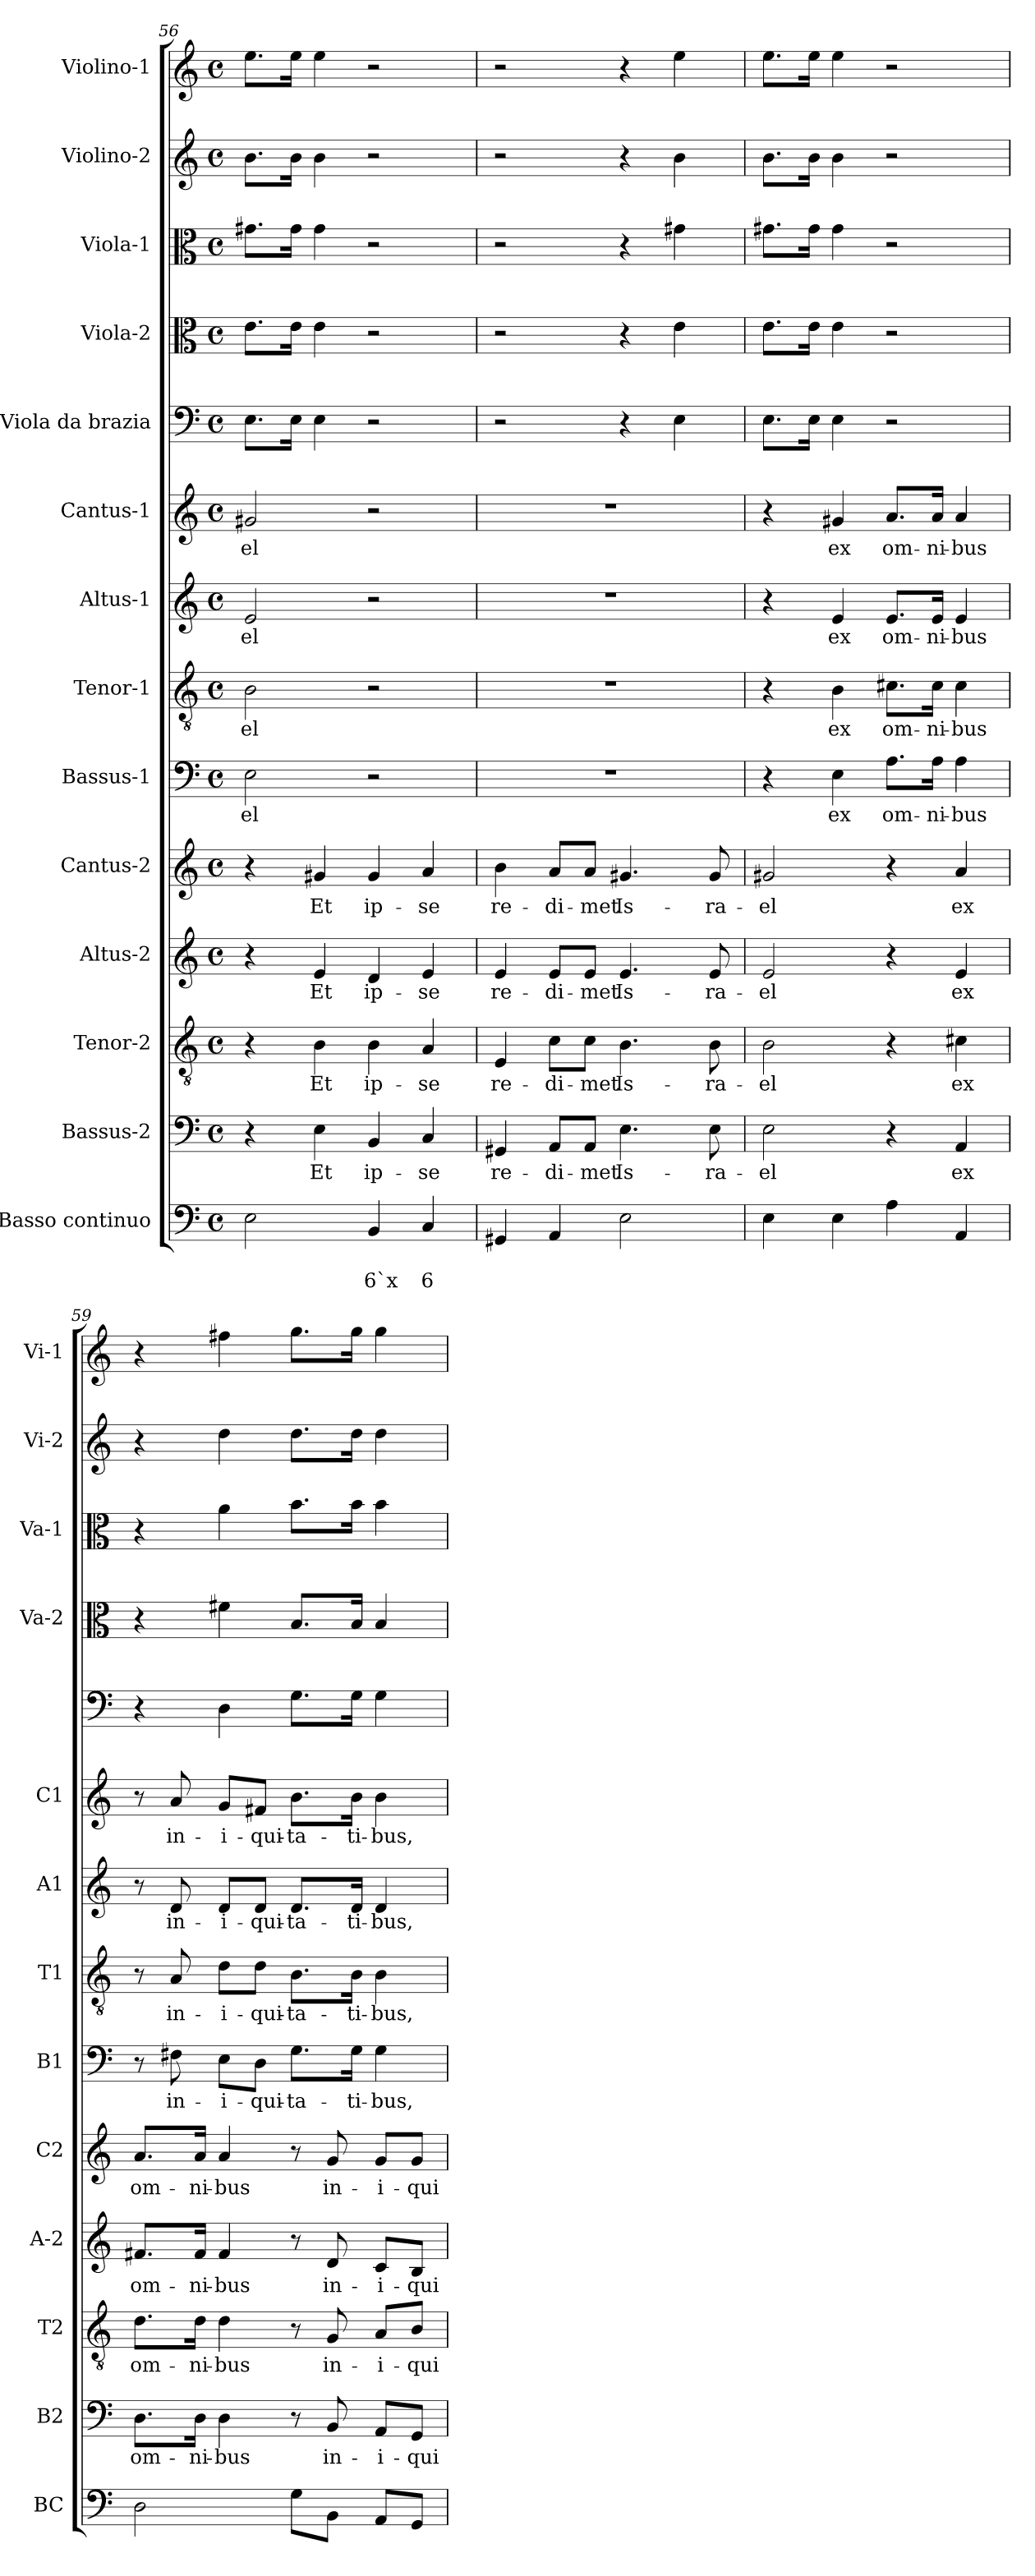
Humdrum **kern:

**kern	**text	**text	**kern	**text	**kern	**text	**kern	**text	**kern	**text	**kern	**text	**kern	**text	**kern	**text	**kern	**text	**kern	**kern	**kern	**kern	**kern
*part14	*part14	*part14	*part13	*part13	*part12	*part12	*part11	*part11	*part10	*part10	*part9	*part9	*part8	*part8	*part7	*part7	*part6	*part6	*part5	*part4	*part3	*part2	*part1
*staff14	*staff14	*staff14	*staff13	*staff13	*staff12	*staff12	*staff11	*staff11	*staff10	*staff10	*staff9	*staff9	*staff8	*staff8	*staff7	*staff7	*staff6	*staff6	*staff5	*staff4	*staff3	*staff2	*staff1
*I"Basso continuo	*	*	*I"Bassus-2	*	*I"Tenor-2	*	*I"Altus-2	*	*I"Cantus-2	*	*I"Bassus-1	*	*I"Tenor-1	*	*I"Altus-1	*	*I"Cantus-1	*	*I"Viola  da brazia	*I"Viola-2	*I"Viola-1	*I"Violino-2	*I"Violino-1
*I'BC	*	*	*I'B2	*	*I'T2	*	*I'A-2	*	*I'C2	*	*I'B1	*	*I'T1	*	*I'A1	*	*I'C1	*	*	*I'Va-2	*I'Va-1	*I'Vi-2	*I'Vi-1
!!LO:PB:g=z
*clefF4	*	*	*clefF4	*	*clefGv2	*	*clefG2	*	*clefG2	*	*clefF4	*	*clefGv2	*	*clefG2	*	*clefG2	*	*clefF4	*clefC3	*clefC3	*clefG2	*clefG2
*k[]	*	*	*k[]	*	*k[]	*	*k[]	*	*k[]	*	*k[]	*	*k[]	*	*k[]	*	*k[]	*	*k[]	*k[]	*k[]	*k[]	*k[]
*C:	*	*	*C:	*	*C:	*	*C:	*	*C:	*	*C:	*	*C:	*	*C:	*	*C:	*	*C:	*C:	*C:	*C:	*C:
*M4/4	*	*	*M4/4	*	*M4/4	*	*M4/4	*	*M4/4	*	*M4/4	*	*M4/4	*	*M4/4	*	*M4/4	*	*M4/4	*M4/4	*M4/4	*M4/4	*M4/4
*met(c)	*	*	*met(c)	*	*met(c)	*	*met(c)	*	*met(c)	*	*met(c)	*	*met(c)	*	*met(c)	*	*met(c)	*	*met(c)	*met(c)	*met(c)	*met(c)	*met(c)
=56	=56	=56	=56	=56	=56	=56	=56	=56	=56	=56	=56	=56	=56	=56	=56	=56	=56	=56	=56	=56	=56	=56	=56
!	!	!	!	!	!	!	!	!	!	!	!	!LO:LY:b	!	!LO:LY:b	!	!LO:LY:b	!	!LO:LY:b	!	!	!	!	!
2E\	.	.	4r	.	4r	.	4r	.	4r	.	2E\	-el	2B\	-el	2e/	-el	2g#X/	-el	8.E\L	8.e\L	8.g#X\L	8.b\L	8.ee\L
.	.	.	.	.	.	.	.	.	.	.	.	.	.	.	.	.	.	.	16E\Jk	16e\Jk	16g#\Jk	16b\Jk	16ee\Jk
!	!	!	!	!LO:LY:b	!	!LO:LY:b	!	!LO:LY:b	!	!LO:LY:b	!	!	!	!	!	!	!	!	!	!	!	!	!
.	.	.	4E\	Et	4B\	Et	4e/	Et	4g#X/	Et	.	.	.	.	.	.	.	.	4E\	4e\	4g#\	4b\	4ee\
!	!	!LO:LY:b	!	!LO:LY:b	!	!LO:LY:b	!	!LO:LY:b	!	!LO:LY:b	!	!	!	!	!	!	!	!	!	!	!	!	!
4BB/	.	6`x	4BB/	ip-	4B\	ip-	4d/	ip-	4g#/	ip-	2r	.	2r	.	2r	.	2r	.	2r	2r	2r	2r	2r
!	!	!LO:LY:b	!	!LO:LY:b	!	!LO:LY:b	!	!LO:LY:b	!	!LO:LY:b	!	!	!	!	!	!	!	!	!	!	!	!	!
4C/	.	6	4C/	-se	4A/	-se	4e/	-se	4a/	-se	.	.	.	.	.	.	.	.	.	.	.	.	.
=57	=57	=57	=57	=57	=57	=57	=57	=57	=57	=57	=57	=57	=57	=57	=57	=57	=57	=57	=57	=57	=57	=57	=57
!	!	!	!	!LO:LY:b	!	!LO:LY:b	!	!LO:LY:b	!	!LO:LY:b	!	!	!	!	!	!	!	!	!	!	!	!	!
4GG#X/	.	.	4GG#X/	re-	4E/	re-	4e/	re-	4b\	re-	1r	.	1r	.	1r	.	1r	.	2r	2r	2r	2r	2r
!	!	!	!	!LO:LY:b	!	!LO:LY:b	!	!LO:LY:b	!	!LO:LY:b	!	!	!	!	!	!	!	!	!	!	!	!	!
4AA/	.	.	8AA/L	-di-	8c\L	-di-	8e/L	-di-	8a/L	-di-	.	.	.	.	.	.	.	.	.	.	.	.	.
!	!	!	!	!LO:LY:b	!	!LO:LY:b	!	!LO:LY:b	!	!LO:LY:b	!	!	!	!	!	!	!	!	!	!	!	!	!
.	.	.	8AA/J	-met	8c\J	-met	8e/J	-met	8a/J	-met	.	.	.	.	.	.	.	.	.	.	.	.	.
!	!	!	!	!LO:LY:b	!	!LO:LY:b	!	!LO:LY:b	!	!LO:LY:b	!	!	!	!	!	!	!	!	!	!	!	!	!
2E\	.	.	4.E\	Is-	4.B\	Is-	4.e/	Is-	4.g#X/	Is-	.	.	.	.	.	.	.	.	4r	4r	4r	4r	4r
.	.	.	.	.	.	.	.	.	.	.	.	.	.	.	.	.	.	.	4E\	4e\	4g#X\	4b\	4ee\
!	!	!	!	!LO:LY:b	!	!LO:LY:b	!	!LO:LY:b	!	!LO:LY:b	!	!	!	!	!	!	!	!	!	!	!	!	!
.	.	.	8E\	-ra-	8B\	-ra-	8e/	-ra-	8g#/	-ra-	.	.	.	.	.	.	.	.	.	.	.	.	.
=58	=58	=58	=58	=58	=58	=58	=58	=58	=58	=58	=58	=58	=58	=58	=58	=58	=58	=58	=58	=58	=58	=58	=58
!	!	!	!	!LO:LY:b	!	!LO:LY:b	!	!LO:LY:b	!	!LO:LY:b	!	!	!	!	!	!	!	!	!	!	!	!	!
4E\	.	.	2E\	-el	2B\	-el	2e/	-el	2g#X/	-el	4r	.	4r	.	4r	.	4r	.	8.E\L	8.e\L	8.g#X\L	8.b\L	8.ee\L
.	.	.	.	.	.	.	.	.	.	.	.	.	.	.	.	.	.	.	16E\Jk	16e\Jk	16g#\Jk	16b\Jk	16ee\Jk
!	!	!	!	!	!	!	!	!	!	!	!	!LO:LY:b	!	!LO:LY:b	!	!LO:LY:b	!	!LO:LY:b	!	!	!	!	!
4E\	.	.	.	.	.	.	.	.	.	.	4E\	ex	4B\	ex	4e/	ex	4g#X/	ex	4E\	4e\	4g#\	4b\	4ee\
!	!	!	!	!	!	!	!	!	!	!	!	!LO:LY:b	!	!LO:LY:b	!	!LO:LY:b	!	!LO:LY:b	!	!	!	!	!
4A\	.	.	4r	.	4r	.	4r	.	4r	.	8.A\L	om-	8.c#X\L	om-	8.e/L	om-	8.a/L	om-	2r	2r	2r	2r	2r
!	!	!	!	!	!	!	!	!	!	!	!	!LO:LY:b	!	!LO:LY:b	!	!LO:LY:b	!	!LO:LY:b	!	!	!	!	!
.	.	.	.	.	.	.	.	.	.	.	16A\Jk	-ni-	16c#\Jk	-ni-	16e/Jk	-ni-	16a/Jk	-ni-	.	.	.	.	.
!	!	!	!	!LO:LY:b	!	!LO:LY:b	!	!LO:LY:b	!	!LO:LY:b	!	!LO:LY:b	!	!LO:LY:b	!	!LO:LY:b	!	!LO:LY:b	!	!	!	!	!
4AA/	.	.	4AA/	ex	4c#X\	ex	4e/	ex	4a/	ex	4A\	-bus	4c#\	-bus	4e/	-bus	4a/	-bus	.	.	.	.	.
=59	=59	=59	=59	=59	=59	=59	=59	=59	=59	=59	=59	=59	=59	=59	=59	=59	=59	=59	=59	=59	=59	=59	=59
!	!	!	!	!LO:LY:b	!	!LO:LY:b	!	!LO:LY:b	!	!LO:LY:b	!	!	!	!	!	!	!	!	!	!	!	!	!
2D\	.	.	8.D\L	om-	8.d\L	om-	8.f#X/L	om-	8.a/L	om-	8r	.	8r	.	8r	.	8r	.	4r	4r	4r	4r	4r
!	!	!	!	!	!	!	!	!	!	!	!	!LO:LY:b	!	!LO:LY:b	!	!LO:LY:b	!	!LO:LY:b	!	!	!	!	!
.	.	.	.	.	.	.	.	.	.	.	8F#X\	in-	8A/	in-	8d/	in-	8a/	in-	.	.	.	.	.
!	!	!	!	!LO:LY:b	!	!LO:LY:b	!	!LO:LY:b	!	!LO:LY:b	!	!	!	!	!	!	!	!	!	!	!	!	!
.	.	.	16D\Jk	-ni-	16d\Jk	-ni-	16f#/Jk	-ni-	16a/Jk	-ni-	.	.	.	.	.	.	.	.	.	.	.	.	.
!	!	!	!	!LO:LY:b	!	!LO:LY:b	!	!LO:LY:b	!	!LO:LY:b	!	!LO:LY:b	!	!LO:LY:b	!	!LO:LY:b	!	!LO:LY:b	!	!	!	!	!
.	.	.	4D\	-bus	4d\	-bus	4f#/	-bus	4a/	-bus	8E\L	-i-	8d\L	-i-	8d/L	-i-	8g/L	-i-	4D\	4f#X\	4a\	4dd\	4ff#X\
!	!	!	!	!	!	!	!	!	!	!	!	!LO:LY:b	!	!LO:LY:b	!	!LO:LY:b	!	!LO:LY:b	!	!	!	!	!
.	.	.	.	.	.	.	.	.	.	.	8D\J	-qui-	8d\J	-qui-	8d/J	-qui-	8f#X/J	-qui-	.	.	.	.	.
!	!	!	!	!	!	!	!	!	!	!	!	!LO:LY:b	!	!LO:LY:b	!	!LO:LY:b	!	!LO:LY:b	!	!	!	!	!
8G\L	.	.	8r	.	8r	.	8r	.	8r	.	8.G\L	-ta-	8.B\L	-ta-	8.d/L	-ta-	8.b\L	-ta-	8.G\L	8.B/L	8.b\L	8.dd\L	8.gg\L
!	!	!	!	!LO:LY:b	!	!LO:LY:b	!	!LO:LY:b	!	!LO:LY:b	!	!	!	!	!	!	!	!	!	!	!	!	!
8BB\J	.	.	8BB/	in-	8G/	in-	8d/	in-	8g/	in-	.	.	.	.	.	.	.	.	.	.	.	.	.
!	!	!	!	!	!	!	!	!	!	!	!	!LO:LY:b	!	!LO:LY:b	!	!LO:LY:b	!	!LO:LY:b	!	!	!	!	!
.	.	.	.	.	.	.	.	.	.	.	16G\Jk	-ti-	16B\Jk	-ti-	16d/Jk	-ti-	16b\Jk	-ti-	16G\Jk	16B/Jk	16b\Jk	16dd\Jk	16gg\Jk
!	!	!	!	!LO:LY:b	!	!LO:LY:b	!	!LO:LY:b	!	!LO:LY:b	!	!LO:LY:b	!	!LO:LY:b	!	!LO:LY:b	!	!LO:LY:b	!	!	!	!	!
8AA/L	.	.	8AA/L	-i-	8A/L	-i-	8c/L	-i-	8g/L	-i-	4G\	-bus,	4B\	-bus,	4d/	-bus,	4b\	-bus,	4G\	4B/	4b\	4dd\	4gg\
!	!	!	!	!LO:LY:b	!	!LO:LY:b	!	!LO:LY:b	!	!LO:LY:b	!	!	!	!	!	!	!	!	!	!	!	!	!
8GG/J	.	.	8GG/J	-qui-	8B/J	-qui-	8B/J	-qui-	8g/J	-qui-	.	.	.	.	.	.	.	.	.	.	.	.	.
=	=	=	=	=	=	=	=	=	=	=	=	=	=	=	=	=	=	=	=	=	=	=	=
*-	*-	*-	*-	*-	*-	*-	*-	*-	*-	*-	*-	*-	*-	*-	*-	*-	*-	*-	*-	*-	*-	*-	*-
